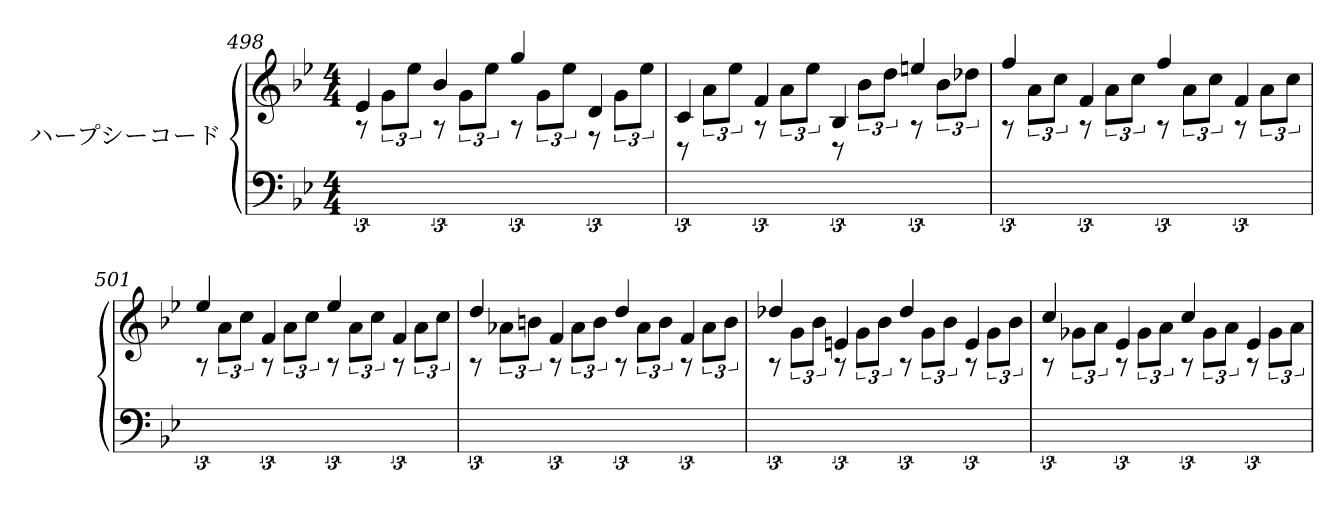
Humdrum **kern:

**kern	**kern
*part1	*part1
*staff2	*staff1
*I"ハープシーコード	*
*clefF4	*clefG2
*k[b-e-]	*k[b-e-]
*M4/4	*M4/4
=498	=498
*	*^
12rb	4e-/	12ryy
6ryy	.	12g\L
.	.	12ee-\J
12rb	4b-/	12ryy
6ryy	.	12g\L
.	.	12ee-\J
12rb	4gg/	12ryy
6ryy	.	12g\L
.	.	12ee-\J
12rg	4d/	12ryy
6ryy	.	12g\L
.	.	12ee-\J
=499	=499	=499
12re	4c/	12ryy
6ryy	.	12a\L
.	.	12ee-\J
12rb	4f/	12ryy
6ryy	.	12a\L
.	.	12ee-\J
12re	4B-/	12ryy
6ryy	.	12b-\L
.	.	12dd\J
12rb	4een/	12ryy
6ryy	.	12b-\L
.	.	12dd-X\J
!!LO:LB:g=z	!!
=500	=500	=500
12rb	4ff/	12ryy
6ryy	.	12a\L
.	.	12cc\J
12rb	4f/	12ryy
6ryy	.	12a\L
.	.	12cc\J
12rb	4ff/	12ryy
6ryy	.	12a\L
.	.	12cc\J
12rb	4f/	12ryy
6ryy	.	12a\L
.	.	12cc\J
=501	=501	=501
12rb	4ee-/	12ryy
6ryy	.	12a\L
.	.	12cc\J
12rb	4f/	12ryy
6ryy	.	12a\L
.	.	12cc\J
12rb	4ee-/	12ryy
6ryy	.	12a\L
.	.	12cc\J
12rb	4f/	12ryy
6ryy	.	12a\L
.	.	12cc\J
=502	=502	=502
12rb	4dd/	12ryy
6ryy	.	12a-X\L
.	.	12bn\J
12rb	4f/	12ryy
6ryy	.	12a-\L
.	.	12b\J
12rb	4dd/	12ryy
6ryy	.	12a-\L
.	.	12b\J
12rb	4f/	12ryy
6ryy	.	12a-\L
.	.	12b\J
!!LO:LB:g=z	!!
=503	=503	=503
12rb	4dd-X/	12ryy
6ryy	.	12g\L
.	.	12b-\J
12rb	4en/	12ryy
6ryy	.	12g\L
.	.	12b-\J
12rb	4dd-/	12ryy
6ryy	.	12g\L
.	.	12b-\J
12rb	4e/	12ryy
6ryy	.	12g\L
.	.	12b-\J
=504	=504	=504
12rb	4cc/	12ryy
6ryy	.	12g-X\L
.	.	12a\J
12rb	4e-/	12ryy
6ryy	.	12g-\L
.	.	12a\J
12rb	4cc/	12ryy
6ryy	.	12g-\L
.	.	12a\J
12rb	4e-/	12ryy
6ryy	.	12g-\L
.	.	12a\J
*	*v	*v
=	=
*-	*-
